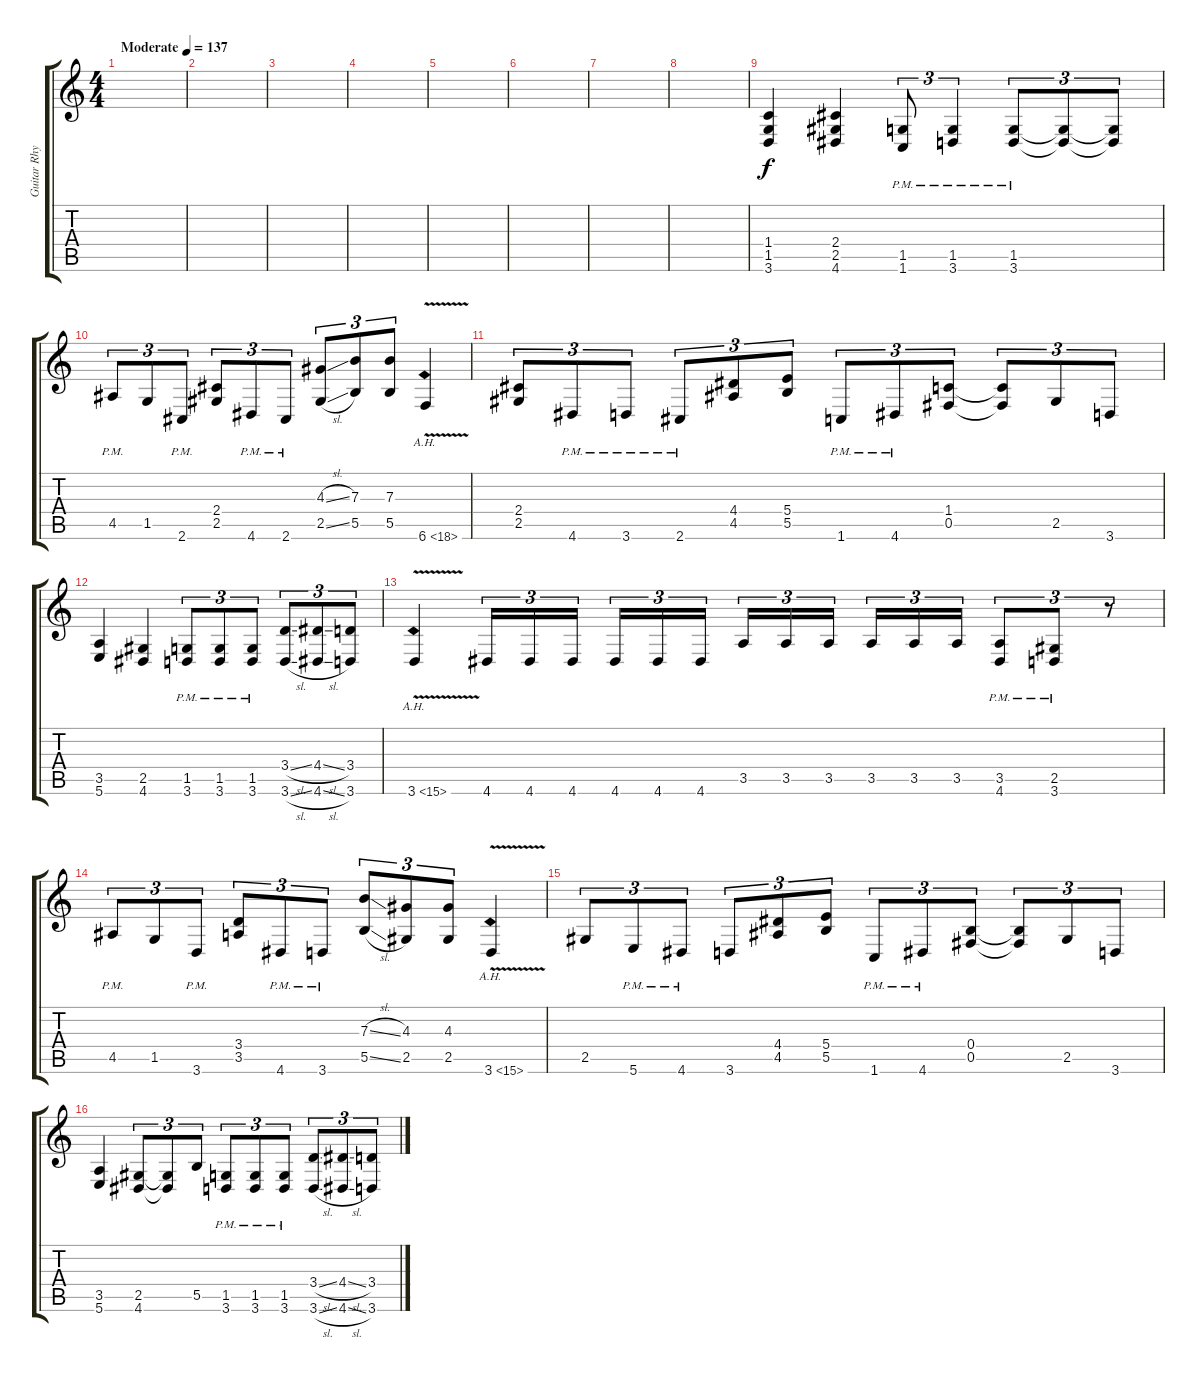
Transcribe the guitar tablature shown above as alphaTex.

\track ("Guitar Rhythm" "Guitar Rhy") {instrument distortionguitar}
\staff {score tabs}
\tuning (Db4 Ab3 E3 B2 Gb2 B1) {hide}
\ts (4 4)
\tempo (137 "Moderate")
\clef g2
\ks c
|
|
|
|
|
|
|
|
(1.4 1.5 3.6).4 (2.4 2.5 4.6).4 (1.5{pm} 1.6{pm}).8{tu (3 2)} (1.5{pm} 3.6{pm}).4{tu (3 2)} (1.5{pm} 3.6{pm}).8{tu (3 2)} (1.5{t} 3.6{t}).8{tu (3 2)} (1.5{t} 3.6{t}).8{tu (3 2)} |
4.5{pm}.8{tu (3 2)} 1.5.8{tu (3 2)} 2.6{pm}.8{tu (3 2)} (2.4 2.5).8{tu (3 2)} 4.6{pm}.8{tu (3 2)} 2.6{pm}.8{tu (3 2)} (4.3{sl} 2.5{sl}).8{tu (3 2)} (7.3 5.5).8{tu (3 2)} (7.3 5.5).8{tu (3 2)} 6.6{ah 12 v}.4 |
(2.4 2.5).8{tu (3 2)} 4.6{pm}.8{tu (3 2)} 3.6{pm}.8{tu (3 2)} 2.6{pm}.8{tu (3 2)} (4.4 4.5).8{tu (3 2)} (5.4 5.5).8{tu (3 2)} 1.6{pm}.8{tu (3 2)} 4.6{pm}.8{tu (3 2)} (1.4 0.5).8{tu (3 2)} (1.4{t} 0.5{t}).8{tu (3 2)} 2.5.8{tu (3 2)} 3.6.8{tu (3 2)} |
(3.5 5.6).4 (2.5 4.6).4 (1.5{pm} 3.6{pm}).8{tu (3 2)} (1.5{pm} 3.6{pm}).8{tu (3 2)} (1.5{pm} 3.6{pm}).8{tu (3 2)} (3.4{sl} 3.6{sl}).8{tu (3 2)} (4.4{sl} 4.6{sl}).8{tu (3 2)} (3.4 3.6).8{tu (3 2)} |
3.6{ah 12 v}.4 4.6.16{tu (3 2)} 4.6.16{tu (3 2)} 4.6.16{tu (3 2) beam splitsecondary} 4.6.16{tu (3 2)} 4.6.16{tu (3 2)} 4.6.16{tu (3 2)} 3.5.16{tu (3 2)} 3.5.16{tu (3 2)} 3.5.16{tu (3 2) beam splitsecondary} 3.5.16{tu (3 2)} 3.5.16{tu (3 2)} 3.5.16{tu (3 2)} (3.5{pm} 4.6{pm}).8{tu (3 2)} (2.5{pm} 3.6{pm}).8{tu (3 2)} r.8{tu (3 2)} |
4.5{pm}.8{tu (3 2)} 1.5.8{tu (3 2)} 3.6{pm}.8{tu (3 2)} (3.4 3.5).8{tu (3 2)} 4.6{pm}.8{tu (3 2)} 3.6{pm}.8{tu (3 2)} (7.3{sl} 5.5{sl}).8{tu (3 2)} (4.3 2.5).8{tu (3 2)} (4.3 2.5).8{tu (3 2)} 3.6{ah 12 v}.4 |
2.5.8{tu (3 2)} 5.6{pm}.8{tu (3 2)} 4.6{pm}.8{tu (3 2)} 3.6.8{tu (3 2)} (4.4 4.5).8{tu (3 2)} (5.4 5.5).8{tu (3 2)} 1.6{pm}.8{tu (3 2)} 4.6{pm}.8{tu (3 2)} (0.4 0.5).8{tu (3 2)} (0.4{t} 0.5{t}).8{tu (3 2)} 2.5.8{tu (3 2)} 3.6.8{tu (3 2)} |
(3.5 5.6).4 (2.5 4.6).8{tu (3 2)} (2.5{t} 4.6{t}).8{tu (3 2)} 5.5.8{tu (3 2)} (1.5{pm} 3.6{pm}).8{tu (3 2)} (1.5{pm} 3.6{pm}).8{tu (3 2)} (1.5{pm} 3.6{pm}).8{tu (3 2)} (3.4{sl} 3.6{sl}).8{tu (3 2)} (4.4{sl} 4.6{sl}).8{tu (3 2)} (3.4 3.6).8{tu (3 2)}
